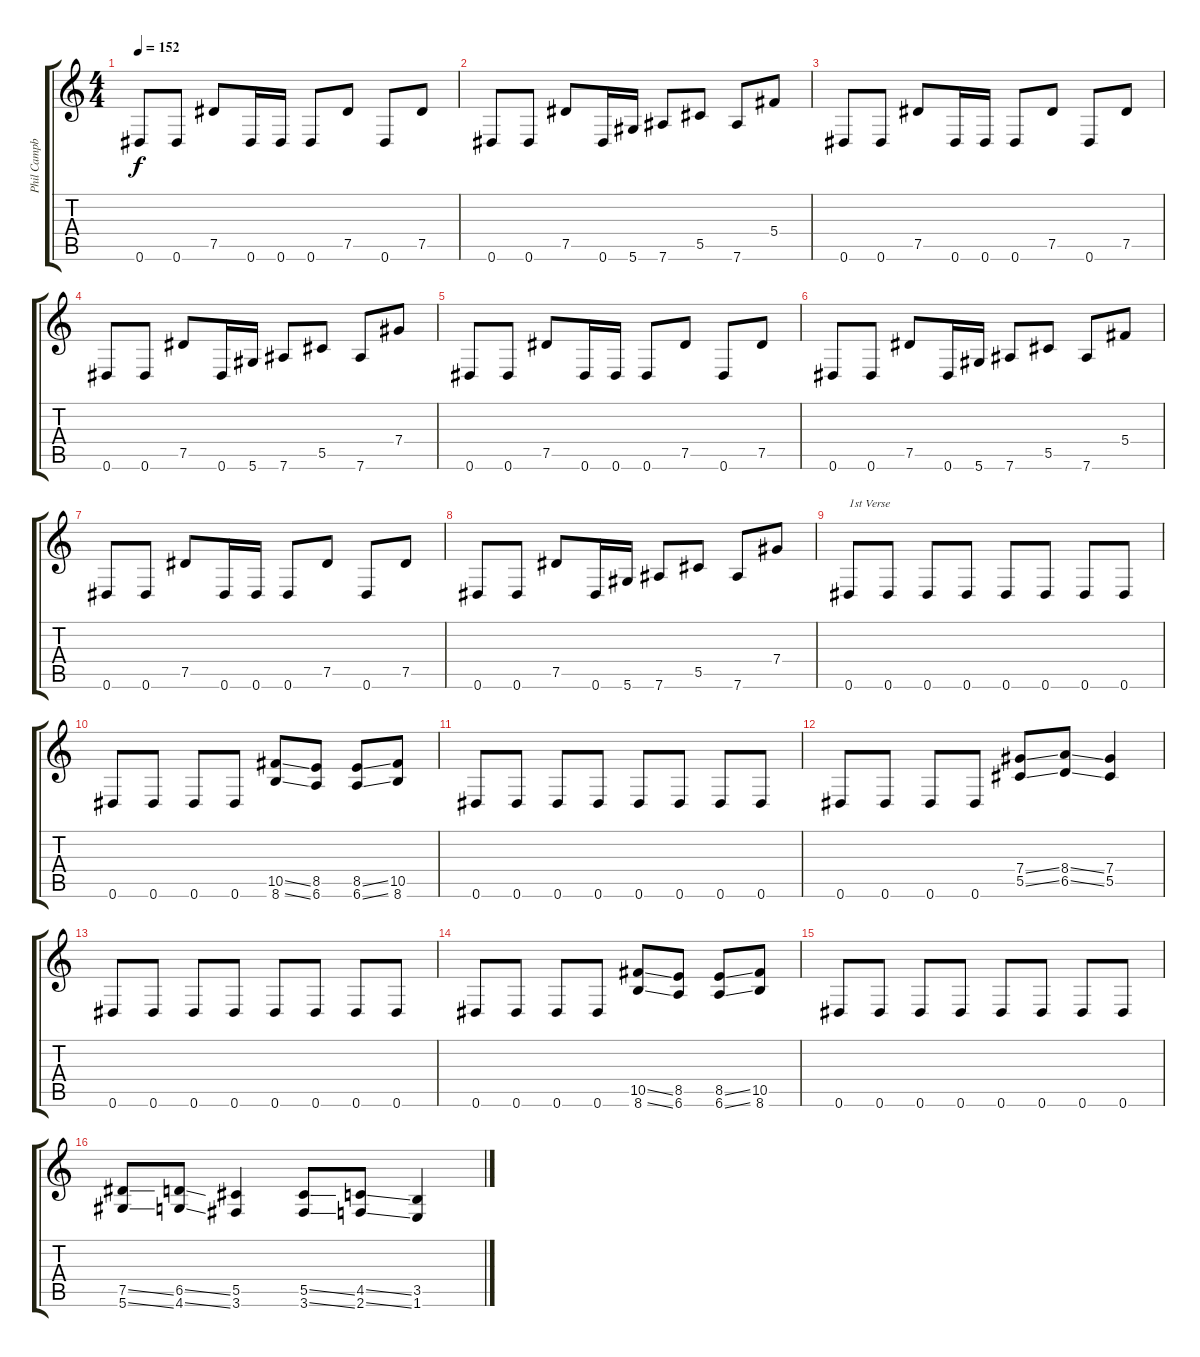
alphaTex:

\track ("Phil Campbell" "Phil Campb") {instrument distortionguitar}
\staff {score tabs}
\tuning (Eb4 Bb3 Gb3 Db3 Ab2 Eb2) {hide}
\ts (4 4)
\tempo 152
\clef g2
\ks c
0.6.8{dy f instrument distortionguitar} 0.6.8 7.5.8 0.6.16 0.6.16 0.6.8 7.5.8 0.6.8 7.5.8 |
0.6.8 0.6.8 7.5.8 0.6.16 5.6.16 7.6.8 5.5.8 7.6.8 5.4.8 |
0.6.8{txt ""} 0.6.8 7.5.8 0.6.16 0.6.16 0.6.8 7.5.8 0.6.8 7.5.8 |
0.6.8 0.6.8 7.5.8 0.6.16 5.6.16 7.6.8 5.5.8 7.6.8 7.4.8 |
0.6.8 0.6.8 7.5.8 0.6.16 0.6.16 0.6.8 7.5.8 0.6.8 7.5.8 |
0.6.8 0.6.8 7.5.8 0.6.16 5.6.16 7.6.8 5.5.8 7.6.8 5.4.8 |
0.6.8 0.6.8 7.5.8 0.6.16 0.6.16 0.6.8 7.5.8 0.6.8 7.5.8 |
0.6.8 0.6.8 7.5.8 0.6.16 5.6.16 7.6.8 5.5.8 7.6.8 7.4.8 |
0.6.8{txt "1st Verse"} 0.6.8 0.6.8 0.6.8 0.6.8 0.6.8 0.6.8 0.6.8 |
0.6.8 0.6.8 0.6.8 0.6.8 (10.5{ss} 8.6{ss}).8 (8.5 6.6).8 (8.5{ss} 6.6{ss}).8 (10.5 8.6).8 |
0.6.8 0.6.8 0.6.8 0.6.8 0.6.8 0.6.8 0.6.8 0.6.8 |
0.6.8 0.6.8 0.6.8 0.6.8 (7.4{ss} 5.5{ss}).8 (8.4{ss} 6.5{ss}).8 (7.4 5.5).4 |
0.6.8 0.6.8 0.6.8 0.6.8 0.6.8 0.6.8 0.6.8 0.6.8 |
0.6.8 0.6.8 0.6.8 0.6.8 (10.5{ss} 8.6{ss}).8 (8.5 6.6).8 (8.5{ss} 6.6{ss}).8 (10.5 8.6).8 |
0.6.8 0.6.8 0.6.8 0.6.8 0.6.8 0.6.8 0.6.8 0.6.8 |
(7.5{ss} 5.6{ss}).8 (6.5{ss} 4.6{ss}).8 (5.5 3.6).4 (5.5{ss} 3.6{ss}).8 (4.5{ss} 2.6{ss}).8 (3.5 1.6).4
